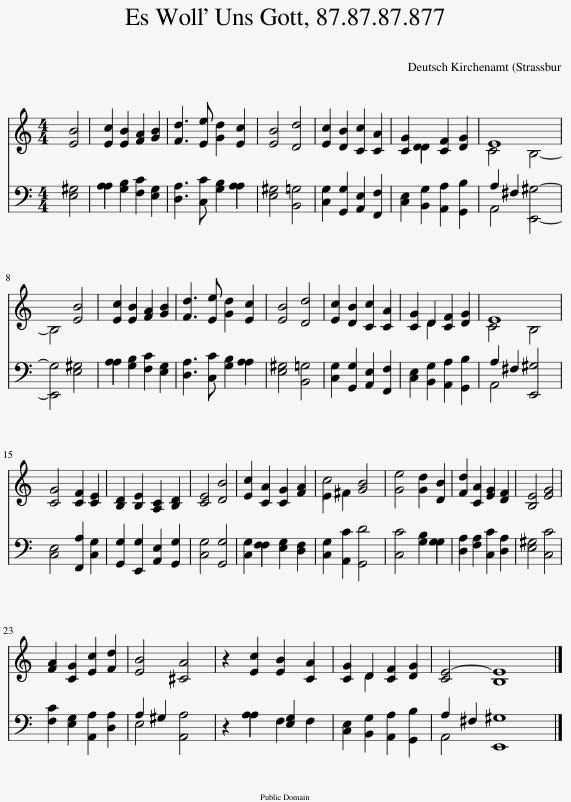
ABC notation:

X:1
%%score ( 1 2 ) ( 3 4 )
L:1/8
M:4/4
I:linebreak $
K:C
V:1 treble
V:2 treble
V:3 bass
V:4 bass
V:1
 [EB]4 | [Ec]2 [EB]2 [FA]2 [GB]2 | [Fd]3 [Ee] [Gd]2 [Ec]2 | [EB]4 [Dd]4 | [Ec]2 [DB]2 [Cc]2 [CA]2 | %5
 [CG]2 D2 [CF]2 [DG]2 | C4 B,4- |$ B,4 [EB]4 | [Ec]2 [EB]2 [FA]2 [GB]2 | [Fd]3 [Ee] [Gd]2 [Ec]2 | %10
 [EB]4 [Dd]4 | [Ec]2 [DB]2 [Cc]2 [CA]2 | [CG]2 D2 [CF]2 [DG]2 | C4 B,4 |$ [CG]4 [CF]2 [CE]2 | %15
 [B,D]2 [B,E]2 [A,C]2 [B,D]2 | [CE]4 [DB]4 | [Ec]2 [CA]2 [CG]2 [FA]2 | E2 ^F2 [GB]4 | [Ge]4 [Gd]2 [DB]2 | %20
 [Fd]2 [CA]2 [EG]2 [DF]2 | [B,E]4 [EG]4 |$ [FA]2 [CG]2 [Ec]2 [Fd]2 | [EB]4 [^CA]4 | z2 [Ec]2 [EB]2 [CA]2 | %25
 [CG]2 D2 [CF]2 [DG]2 | [CE-]4 [B,E]8 |] %27
V:2
 x4 | x8 | x8 | x8 | x8 | %5
 x2 D2 x4 | E8 |$ x8 | x8 | x8 | %10
 x8 | x8 | x2 D2 x4 | E8 |$ x8 | %15
 x8 | x8 | x8 | c4 x4 | x8 | %20
 x8 | x8 |$ x8 | x8 | x8 | %25
 x2 D2 x4 | x12 |] %27
V:3
 [E,^G,]4 | A,2 [G,B,]2 [F,C]2 [E,G,]2 | [D,A,]3 [C,C] [G,B,]2 A,2 | [E,^G,]4 [B,,=G,]4 | [C,G,]2 [G,,G,]2 [A,,E,]2 [F,,F,]2 | %5
 [C,E,]2 [B,,G,]2 [A,,A,]2 [G,,B,]2 | A,2 ^F,2 [E,,^G,]4- |$ [E,,G,]4 [E,^G,]4 | A,2 [G,B,]2 [F,C]2 [E,G,]2 | [D,A,]3 [C,C] [G,B,]2 A,2 | %10
 [E,^G,]4 [B,,=G,]4 | [C,G,]2 [G,,G,]2 [A,,E,]2 [F,,F,]2 | [C,E,]2 [B,,G,]2 [A,,A,]2 [G,,B,]2 | A,2 ^F,2 [E,,^G,]4 |$ [C,E,]4 [F,,A,]2 [C,G,]2 | %15
 [G,,G,]2 [E,,G,]2 [A,,E,]2 [G,,G,]2 | [C,G,]4 [G,,G,]4 | [C,G,]2 F,2 [E,G,]2 [D,F,]2 | [C,G,]2 [A,,C]2 [G,,D]4 | [C,C]4 [G,B,]2 G,2 | %20
 [D,A,]2 [F,A,]2 [C,C]2 [D,A,]2 | [E,^G,]4 [C,C]4 |$ [F,C]2 [E,G,]2 [A,,A,]2 [D,A,]2 | A,2 ^G,2 [A,,A,]4 | z2 A,2 [E,G,]2 F,2 | %25
 [C,E,]2 [B,,G,]2 [A,,A,]2 [G,,B,]2 | A,2 ^F,2 [E,,^G,]8 |] %27
V:4
 x4 | A,2 x6 | x6 A,2 | x8 | x8 | %5
 x8 | A,,4 x4 |$ x8 | A,2 x6 | x6 A,2 | %10
 x8 | x8 | x8 | A,,4 x4 |$ x8 | %15
 x8 | x8 | x2 F,2 x4 | x8 | x6 G,2 | %20
 x8 | x8 |$ x8 | E,4 x4 | x2 A,2 F,2 x2 | %25
 x8 | A,,4 x8 |] %27
